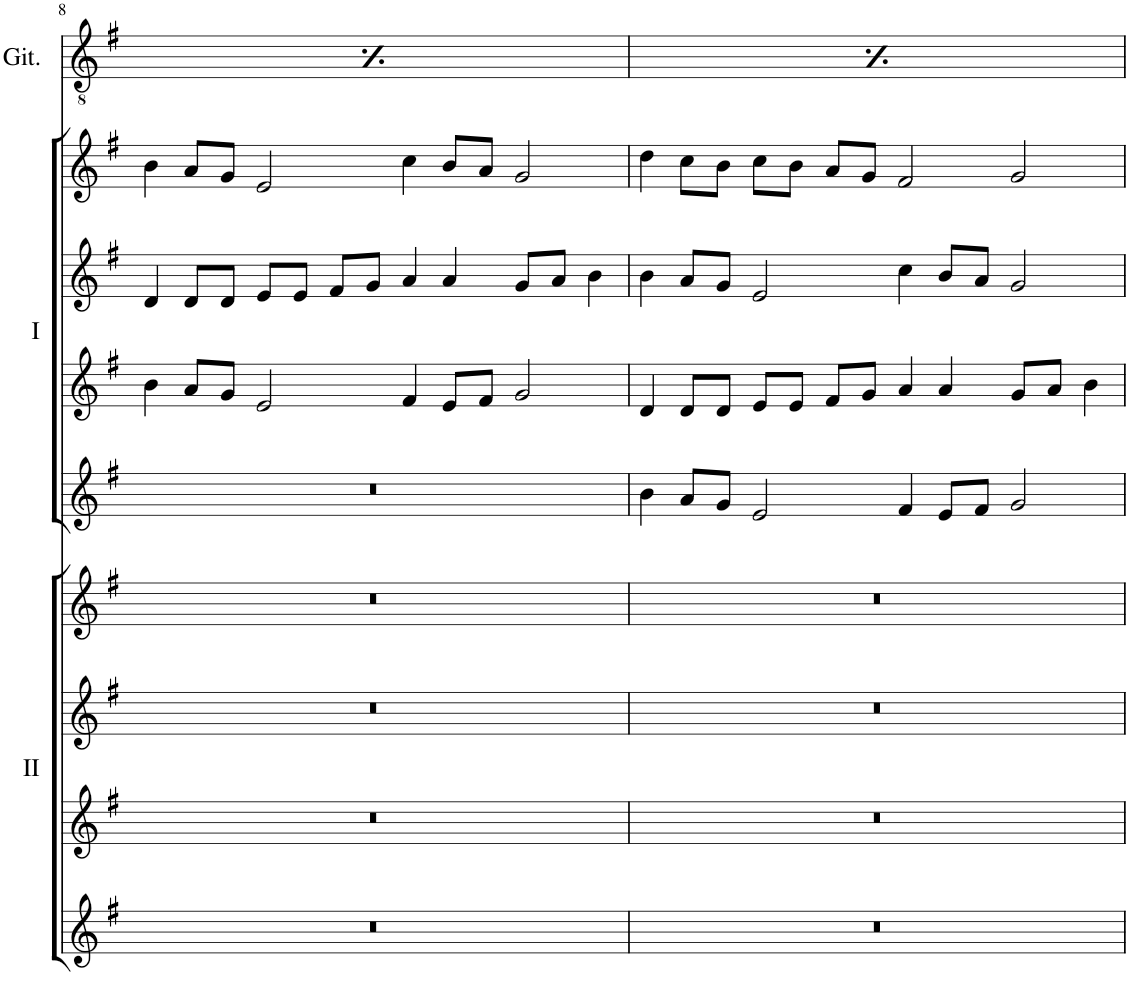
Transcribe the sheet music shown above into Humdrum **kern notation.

**kern	**kern	**kern	**kern	**kern	**kern	**kern	**kern	**kern	**harte
*part3	*part3	*part3	*part3	*part2	*part2	*part2	*part2	*part1	*part1
*staff9	*staff8	*staff7	*staff6	*staff5	*staff4	*staff3	*staff2	*staff1	*
*I"Kanon II	*	*	*	*I"Kanon I	*	*	*	*I"Gitarre	*
*I'II	*	*	*	*I'I	*	*	*	*I'Git.	*
!!LO:PB:g=z
*clefG2	*clefG2	*clefG2	*clefG2	*clefG2	*clefG2	*clefG2	*clefG2	*clefGv2	*
*k[f#]	*k[f#]	*k[f#]	*k[f#]	*k[f#]	*k[f#]	*k[f#]	*k[f#]	*k[f#]	*
*M4/2	*M4/2	*M4/2	*M4/2	*M4/2	*M4/2	*M4/2	*M4/2	*M4/2	*
*MM96	*MM96	*MM96	*MM96	*MM96	*MM96	*MM96	*MM96	*MM96	*
=8	=8	=8	=8	=8	=8	=8	=8	=8	=8
0r	0r	0r	0r	0r	4b\	4d/	4b\	2GG/ 2BB/ 2D/ 2G/ 2B/ 2g/	G:maj
.	.	.	.	.	8a/L	8d/L	8a/L	.	.
.	.	.	.	.	8g/J	8d/J	8g/J	.	.
.	.	.	.	.	2e/	8e/L	2e/	2C/ 2E/ 2G/ 2c/ 2e/	C:maj
.	.	.	.	.	.	8e/J	.	.	.
.	.	.	.	.	.	8f#/L	.	.	.
.	.	.	.	.	.	8g/J	.	.	.
.	.	.	.	.	4f#/	4a/	4cc\	2D/ 2A/ 2d/ 2f#/	D:maj
.	.	.	.	.	8e/L	4a/	8b/L	.	.
.	.	.	.	.	8f#/J	.	8a/J	.	.
.	.	.	.	.	2g/	8g/L	2g/	2GG/ 2BB/ 2D/ 2G/ 2B/ 2g/	G:maj
.	.	.	.	.	.	8a/J	.	.	.
.	.	.	.	.	.	4b\	.	.	.
=9	=9	=9	=9	=9	=9	=9	=9	=9	=9
*	*	*	*	*	*	*	*	*MM96	*
0r	0r	0r	0r	4b\	4d/	4b\	4dd\	2GG/ 2BB/ 2D/ 2G/ 2B/ 2g/	G:maj
.	.	.	.	8a/L	8d/L	8a/L	8cc\L	.	.
.	.	.	.	8g/J	8d/J	8g/J	8b\J	.	.
.	.	.	.	2e/	8e/L	2e/	8cc\L	2C/ 2E/ 2G/ 2c/ 2e/	C:maj
.	.	.	.	.	8e/J	.	8b\J	.	.
.	.	.	.	.	8f#/L	.	8a/L	.	.
.	.	.	.	.	8g/J	.	8g/J	.	.
.	.	.	.	4f#/	4a/	4cc\	2f#/	2D/ 2A/ 2d/ 2f#/	D:maj
.	.	.	.	8e/L	4a/	8b/L	.	.	.
.	.	.	.	8f#/J	.	8a/J	.	.	.
.	.	.	.	2g/	8g/L	2g/	2g/	2GG/ 2BB/ 2D/ 2G/ 2B/ 2g/	G:maj
.	.	.	.	.	8a/J	.	.	.	.
.	.	.	.	.	4b\	.	.	.	.
=	=	=	=	=	=	=	=	=	=
*-	*-	*-	*-	*-	*-	*-	*-	*-	*-
